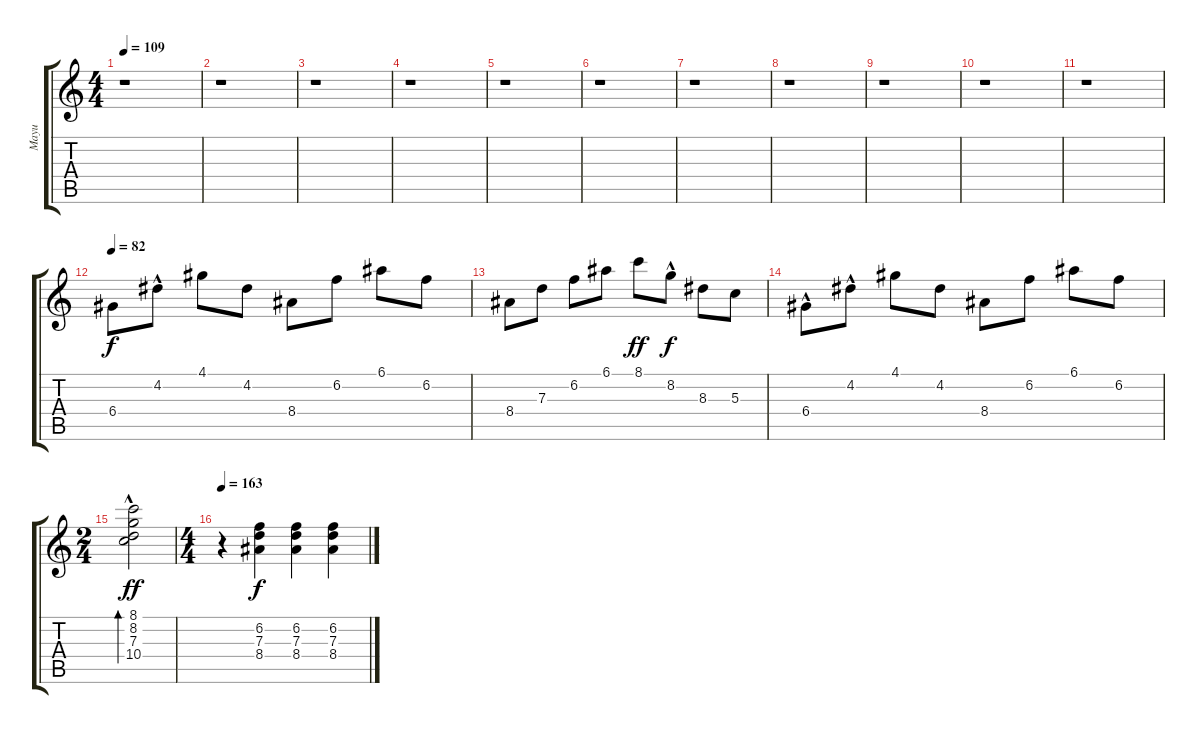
\track ("Mayu" "Mayu") {instrument electricguitarclean}
\staff {score tabs}
\tuning (E4 B3 G3 D3 A2 E2) {hide}
\ts (4 4)
\tempo 109
\clef g2
\ks c
r.1{dy f instrument electricguitarclean} |
r.1 |
r.1 |
r.1 |
r.1 |
r.1 |
r.1 |
r.1 |
r.1 |
r.1 |
r.1 |
\tempo 82
6.4.8 4.2{hac}.8 4.1.8 4.2.8 8.4.8 6.2.8 6.1.8 6.2.8 |
8.4.8 7.3.8 6.2.8 6.1.8 8.1.8{dy ff} 8.2{hac}.8{dy f} 8.3.8 5.3.8 |
6.4{hac}.8 4.2{hac}.8 4.1.8 4.2.8 8.4.8 6.2.8 6.1.8 6.2.8 |
\ts (2 4)
(8.1 8.2{hac} 7.3{hac} 10.4).2{bd 480 dy ff} |
\ts (4 4)
\tempo 163
r.4 (6.2 7.3 8.4).4{dy f volume 10 instrument distortionguitar} (6.2 7.3 8.4).4 (6.2 7.3 8.4).4
